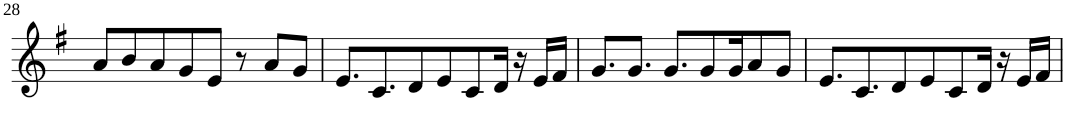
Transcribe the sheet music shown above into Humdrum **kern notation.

**kern
*part1
*staff1
*I"Violin
!!LO:PB:g=z
*clefG2
*k[f#]
*G:
*M8/8
=28
8a/L
8b/
8a/
8g/
8e/J
8r
8a/L
8g/J
=29
8.e/L
8.c/
8d/
8e/
8c/
16d/Jk
16r
16e/LL
16f#/JJ
=30
8.g/L
8.g/J
8.g/L
8g/
16g/K
8a/
8g/J
=31
8.e/L
8.c/
8d/
8e/
8c/
16d/Jk
16r
16e/LL
16f#/JJ
=
*-
